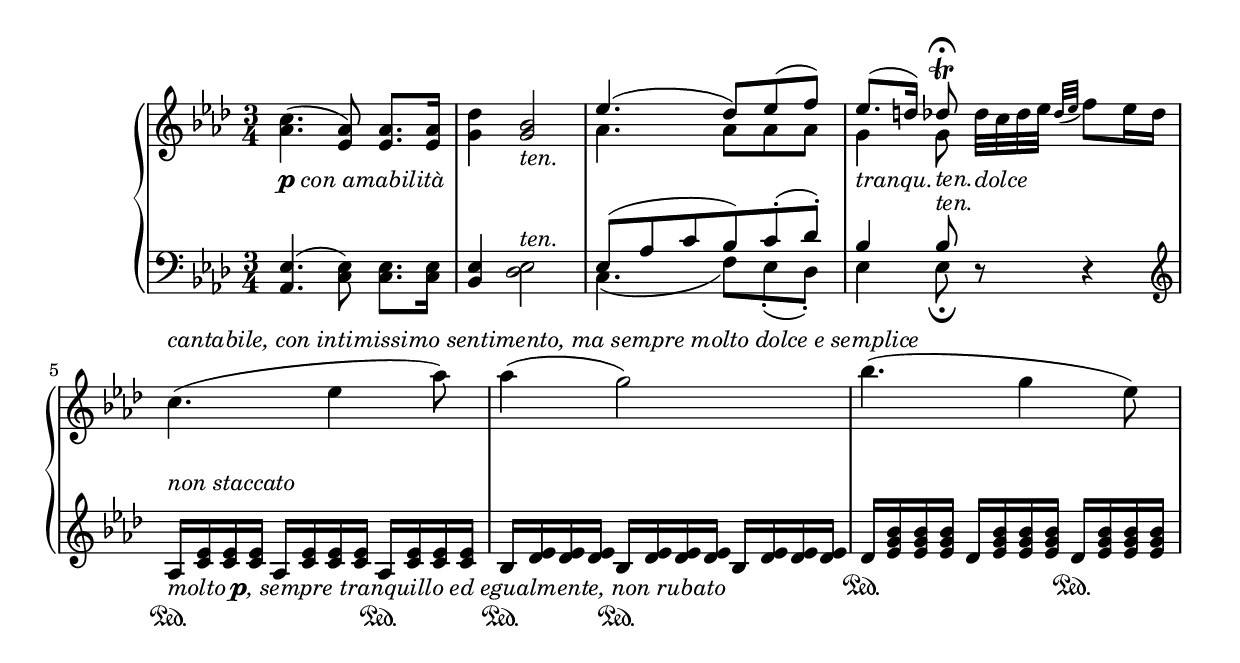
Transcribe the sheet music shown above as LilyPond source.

%% DO NOT EDIT this file manually; it is automatically
%% generated from LSR http://lsr.dsi.unimi.it
%% Make any changes in LSR itself, or in Documentation/snippets/new/ ,
%% and then run scripts/auxiliar/makelsr.py
%%
%% This file is in the public domain.
\version "2.17.6"

\header {
  lsrtags = "headword"

  texidoc = "
Text headword

"
  doctitle = "Text headword"
} % begin verbatim

\include "english.ly"

% NR 1.8 Text

% L. v. Beethoven, Op. 110
% Piano sonata 31
% measures 1 - 7

\layout {
  \context {
    \Score
    \override SpacingSpanner.base-shortest-duration =
    #(ly:make-moment 1 20)
  }
}

\new PianoStaff <<

  % RH staff
  \new Staff {
    \clef treble
    \key af \major
    \time 3/4

    \once \override TextScript.staff-padding = #4
    <c'' af'>4. (
    _ \markup { \dynamic p \italic { con amabilità } }
    <af' ef'>8 )
    <af' ef'>8. [
    <af' ef'>16 ]

    |

    <df'' g'>4
    <bf' g'>2
    _ \markup { \italic { ten. } }

    |

    <<

      \new Voice {
        \voiceOne
        ef''4. (
        df''8 [ )
        ef'' (
        f'' ) ]

        |

        \once \override TextScript.staff-padding = #4
        ef''8. (
        _ \markup { \italic { tranqu. } }
        d''16 )
        df''8 \trill \fermata
        _ \markup { \italic { ten. } }
      }

      \new Voice {
        \voiceTwo
        af'4.
        af'8 [
        af'8
        af'8 ]

        |

        g'4
        g'8
      }

    >>

    \oneVoice
    \once \override TextScript.staff-padding = #4
    df''32
    _ \markup { \italic dolce }
    c''32
    df''32
    ef''32
    \acciaccatura { df''[ ef'' ] }
    f''8
    ef''16
    df''16

    |
    \break
    \overrideProperty Score.NonMusicalPaperColumn.line-break-system-details #'((alignment-distances . (12)))

    c''4. (
    ^ \markup \italic { cantabile, con intimissimo sentimento,
      ma sempre molto dolce e semplice }
    ef''4
    af''8 )

    |

    af''4 (
    g''2 )

    |

    bf''4. (
    g''4
    ef''8 )

    |
  }

  % LH
  \new Staff {
    \clef bass
    \key af \major
    \time 3/4

    <ef af,>4. (
    <ef c>8 )
    <ef c>8. [
    <ef c>16 ]

    |

    <ef bf,>4
    <ef df>2 ^ \markup { \italic ten. }

    |

    <<

      \new Voice {
        \voiceOne
        ef8 [ (
        af8
        c'8
        bf8 )
        c'8 ( \staccato
        df'8 ]  ) \staccato

        |

        bf4
        bf8 ^ \markup { \italic ten. }
      }

      \new Voice {
        \voiceTwo
        c4. (
        f8 [ )
        ef8 ( \staccato
        df8 ] ) \staccato

        |

        ef4
        ef8 \fermata
      }

    >>

    \oneVoice
    r8
    r4
    \clef treble

    |

    \override Staff.SustainPedalLineSpanner.outside-staff-priority = #1000
    \override Staff.SustainPedalLineSpanner.staff-padding = #7
    \once \override TextScript.padding = #2
    af16 \sustainOn
    ^ \markup \italic { non staccato }
    _ \markup \italic { molto \concat { \dynamic { p } , } sempre tranquillo
      ed egualmente, non rubato }
    <ef' c'>16
    <ef' c'>16
    <ef' c'>16
    af16
    <ef' c'>16
    <ef' c'>16
    <ef' c'>16
    af16 \sustainOn
    <ef' c'>16
    <ef' c'>16
    <ef' c'>16

    |

    bf16 \sustainOn
    <ef' df'>16
    <ef' df'>16
    <ef' df'>16
    bf16 \sustainOn
    <ef' df'>16
    <ef' df'>16
    <ef' df'>16
    bf16
    <ef' df'>16
    <ef' df'>16
    <ef' df'>16

    |

    \override Staff.SustainPedalLineSpanner.staff-padding = #4
    df'16 \sustainOn
    <bf' g' ef'>16
    <bf' g' ef'>16
    <bf' g' ef'>16
    df'16
    <bf' g' ef'>16
    <bf' g' ef'>16
    <bf' g' ef'>16
    df'16 \sustainOn
    <bf' g' ef'>16
    <bf' g' ef'>16
    <bf' g' ef'>16

    |
  }

>>
